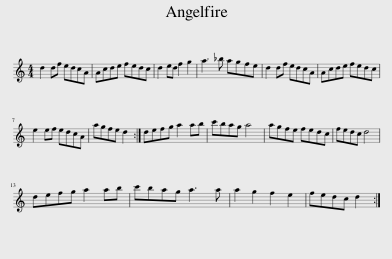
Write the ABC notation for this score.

X:1
L:1/8
M:4/4
I:linebreak $
K:C
V:1 treble
V:1
 d2 df edcA | Acde fedc | d2 ed f2 g2 | a3 _b agfe | d2 df edcA | %5
 Acde fedc |$ e2 ef edcA | agfe d2 :| defg a2 ab | c'bag a4 | %10
 agfe fedc | fedc d4 |$ defg a2 ab | c'bag a3 a | a2 g2 f2 e2 | %15
 fedc d2 :| %16
